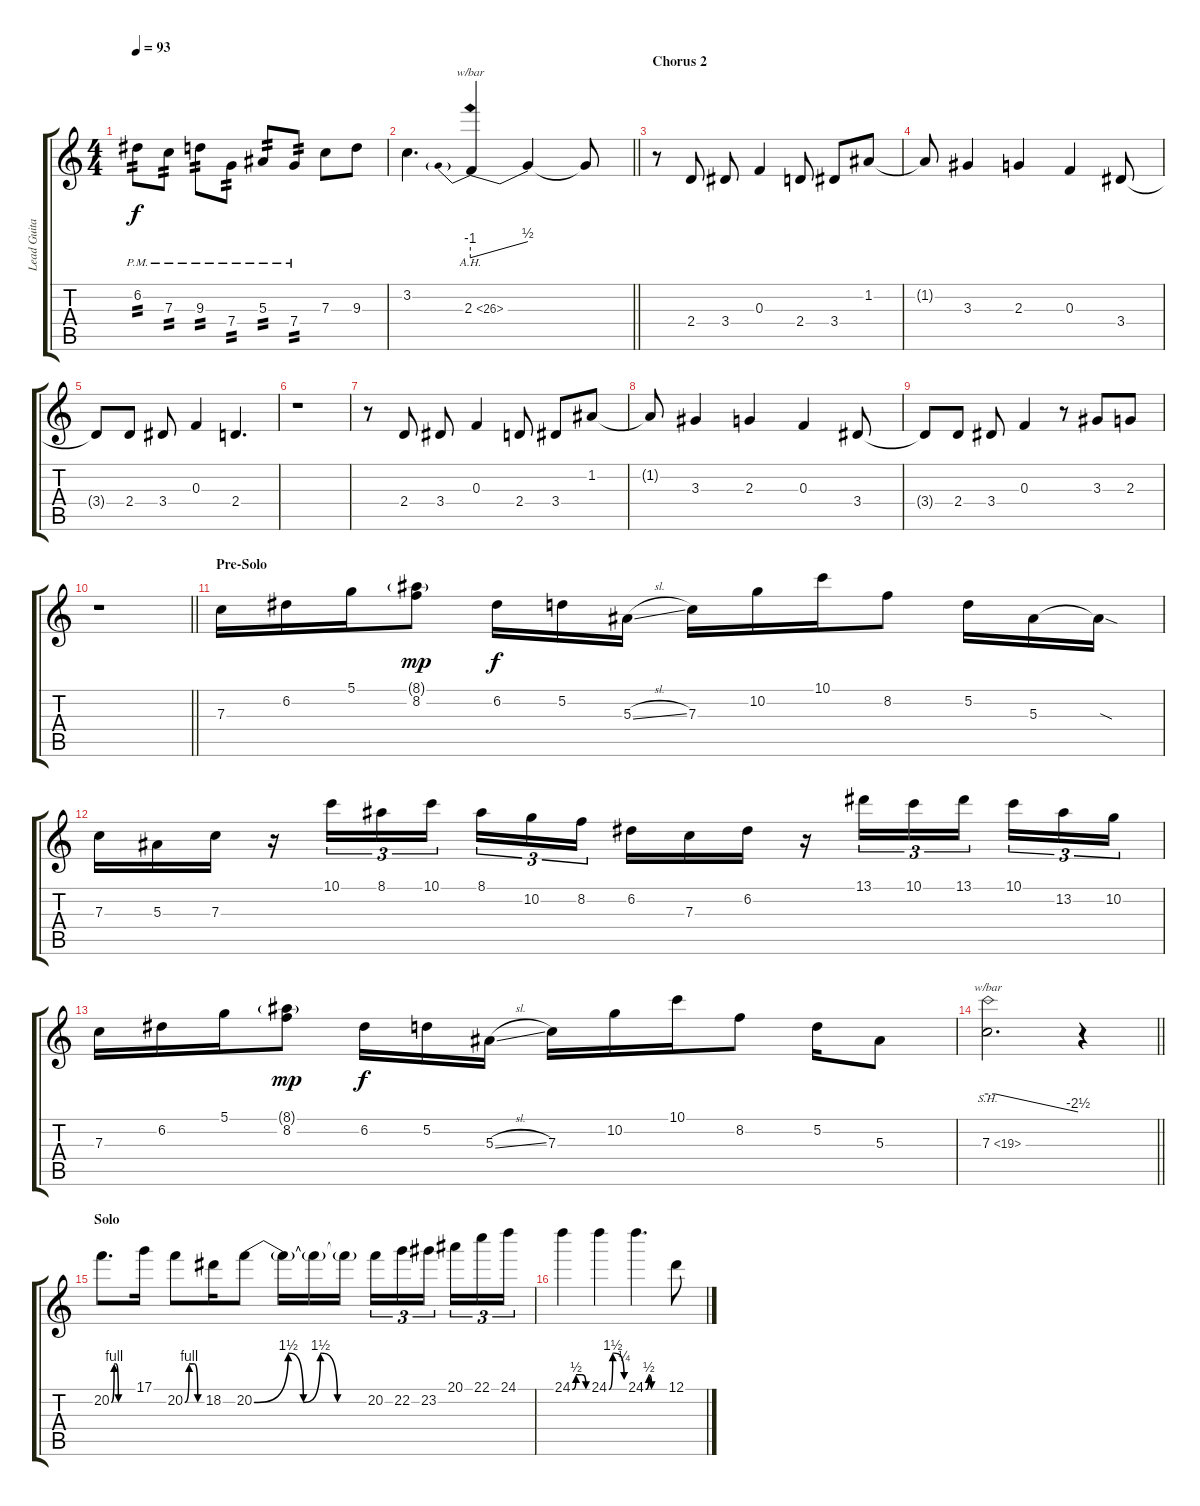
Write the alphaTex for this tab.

\track ("Lead Guitar/Alexi" "Lead Guita") {instrument distortionguitar}
\staff {score tabs}
\tuning (D4 A3 F3 C3 G2 C2) {hide}
\ts (4 4)
\tempo 93
\clef g2
\ks c
6.2{pm}.8{tp 2 dy f} 7.3{pm}.8{tp 2} 9.3{pm}.8{tp 2} 7.4{pm}.8{tp 2} 5.3{pm}.8{tp 2} 7.4{pm}.8{tp 2} 7.3.8 9.3.8 |
\barLineRight lightlight
3.2.4{d} 2.3{ah 24}.4{tbe (predivedive default 0 -4 60 2)} 2.3{t}.4 2.3{t}.8 |
\section ("" "Chorus 2")
r.8 2.4.8 3.4.8 0.3.4 2.4.8 3.4.8 1.2.8 |
1.2{t}.8 3.3.4 2.3.4 0.3.4 3.4.8 |
3.4{t}.8 2.4.8 3.4.8 0.3.4 2.4.4{d} |
r.1 |
r.8 2.4.8 3.4.8 0.3.4 2.4.8 3.4.8 1.2.8 |
1.2{t}.8 3.3.4 2.3.4 0.3.4 3.4.8 |
3.4{t}.8 2.4.8 3.4.8 0.3.4 r.8 3.3.8 2.3.8 |
\barLineRight lightlight
r.1 |
\section ("" "Pre-Solo")
7.3.16 6.2.16 5.1.16 (8.1{g} 8.2).8{dy mp} 6.2.16{dy f} 5.2.16 5.3{sl}.16 7.3.16 10.2.16 10.1.16 8.2.8 5.2.16 5.3.16 5.3{sod t}.16 |
7.3.16 5.3.16 7.3.16 r.16 10.1.16{tu (3 2)} 8.1.16{tu (3 2)} 10.1.16{tu (3 2) beam splitsecondary} 8.1.16{tu (3 2)} 10.2.16{tu (3 2)} 8.2.16{tu (3 2)} 6.2.16 7.3.16 6.2.16 r.16 13.1.16{tu (3 2)} 10.1.16{tu (3 2)} 13.1.16{tu (3 2) beam splitsecondary} 10.1.16{tu (3 2)} 13.2.16{tu (3 2)} 10.2.16{tu (3 2)} |
7.3.16 6.2.16 5.1.16 (8.1{g} 8.2).8{dy mp} 6.2.16{dy f} 5.2.16 5.3{sl}.16 7.3.16 10.2.16 10.1.16 8.2.8 5.2.16 5.3.8 |
\barLineRight lightlight
7.3{sh 12}.2{d tbe (custom default 0 0 5 0 60 -10)} r.4 |
\section ("" "Solo")
20.2{be (custom 0 0 8 4 13 4 20 0 22 0 31 0 43 0 60 0)}.8{d} 17.1.16 20.2{be (custom 0 0 15 4 33 4 46 0 52 0 60 0)}.8 18.2.16 20.2{be (custom 0 0 18 6 26 0 35 6 44 0 55 0 60 0)}.8 20.2{t}.16 20.2{t}.16 20.2{t}.16 20.2.16{tu (3 2)} 22.2.16{tu (3 2)} 23.2.16{tu (3 2) beam splitsecondary} 20.1.16{tu (3 2)} 22.1.16{tu (3 2)} 24.1.16{tu (3 2)} |
24.1{be (custom 0 0 15 2 38 2 54 0 60 0)}.4 24.1{be (custom 0 0 15 6 18 6 20 6 60 1)}.4 24.1{be (custom 0 0 10 2 19 0 60 0)}.4{d} 12.1.8
